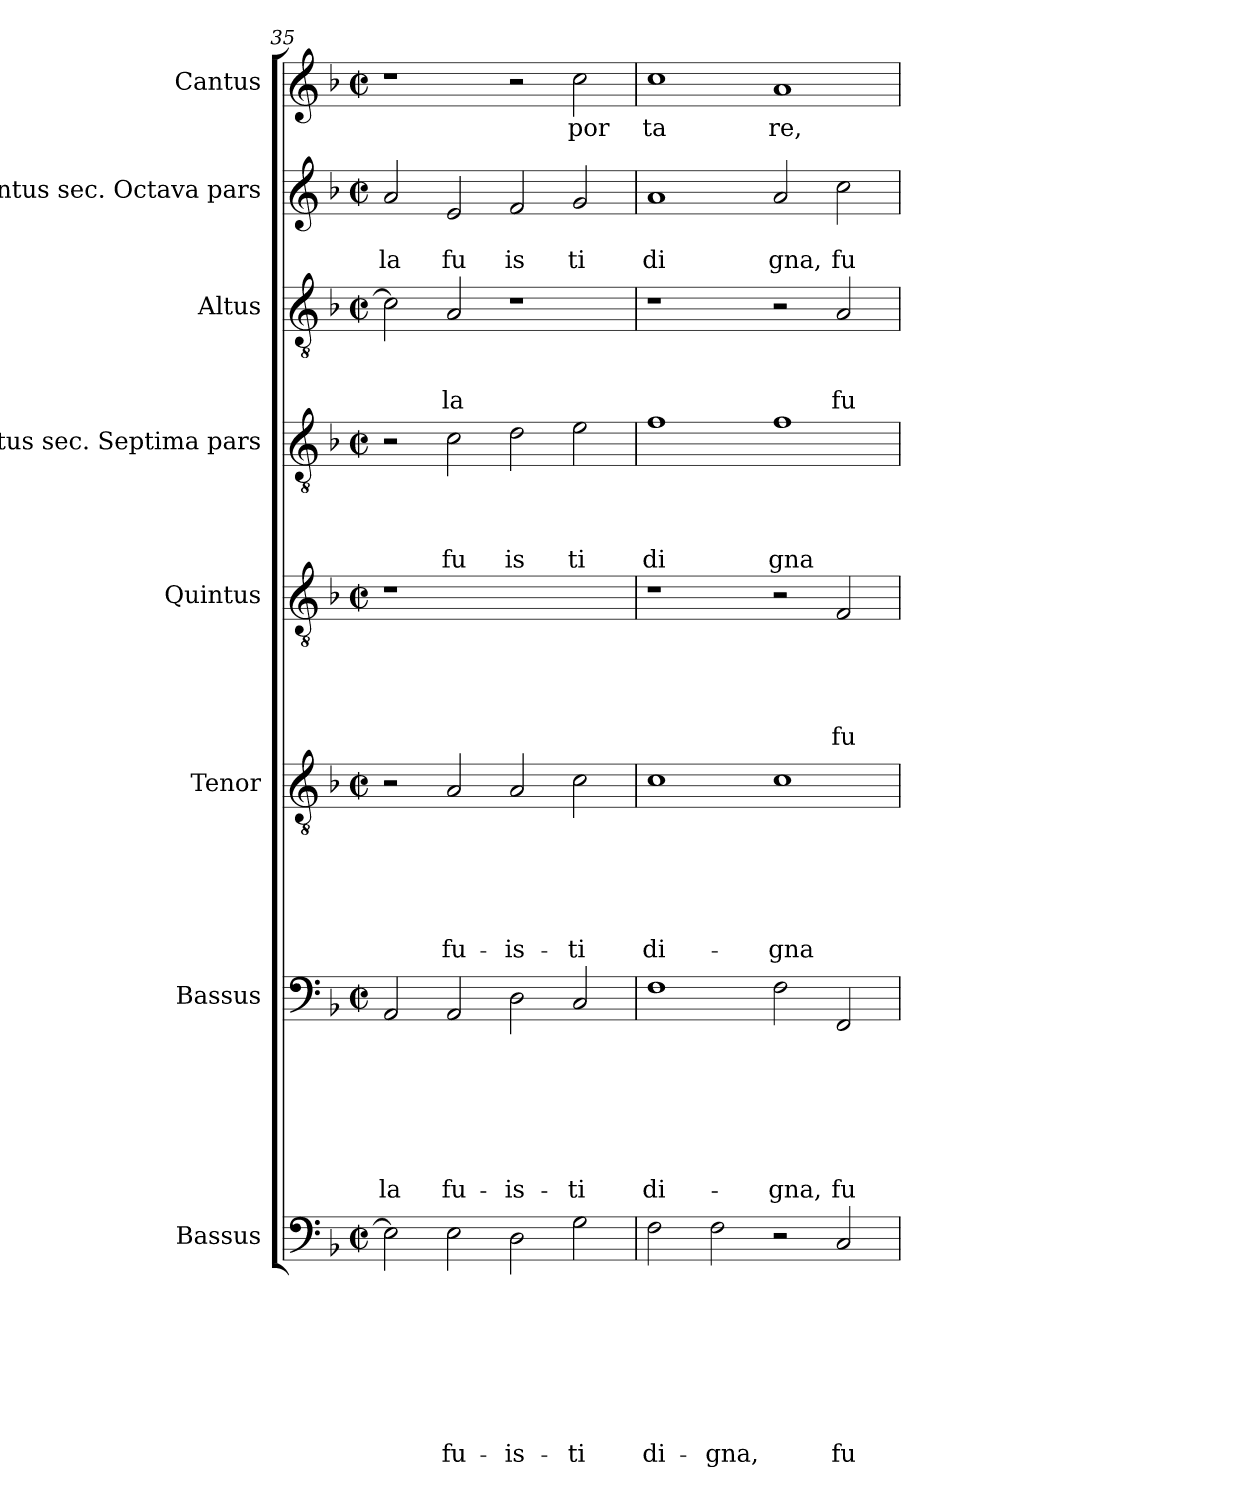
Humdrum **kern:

**kern	**text	**text	**text	**text	**text	**text	**text	**text	**kern	**text	**text	**text	**text	**text	**text	**text	**kern	**text	**text	**text	**text	**text	**text	**kern	**text	**text	**text	**text	**text	**kern	**text	**text	**text	**text	**kern	**text	**text	**text	**kern	**text	**text	**kern	**text
*part8	*part8	*part8	*part8	*part8	*part8	*part8	*part8	*part8	*part7	*part7	*part7	*part7	*part7	*part7	*part7	*part7	*part6	*part6	*part6	*part6	*part6	*part6	*part6	*part5	*part5	*part5	*part5	*part5	*part5	*part4	*part4	*part4	*part4	*part4	*part3	*part3	*part3	*part3	*part2	*part2	*part2	*part1	*part1
*staff8	*staff8	*staff8	*staff8	*staff8	*staff8	*staff8	*staff8	*staff8	*staff7	*staff7	*staff7	*staff7	*staff7	*staff7	*staff7	*staff7	*staff6	*staff6	*staff6	*staff6	*staff6	*staff6	*staff6	*staff5	*staff5	*staff5	*staff5	*staff5	*staff5	*staff4	*staff4	*staff4	*staff4	*staff4	*staff3	*staff3	*staff3	*staff3	*staff2	*staff2	*staff2	*staff1	*staff1
*I"Bassus	*	*	*	*	*	*	*	*	*I"Bassus	*	*	*	*	*	*	*	*I"Tenor	*	*	*	*	*	*	*I"Quintus	*	*	*	*	*	*I"Altus sec. Septima pars	*	*	*	*	*I"Altus	*	*	*	*I"Cantus sec. Octava pars	*	*	*I"Cantus	*
*	*	*	*	*	*	*	*	*	*I'Bassus	*	*	*	*	*	*	*	*I'Tenor	*	*	*	*	*	*	*I'Quintus	*	*	*	*	*	*	*	*	*	*	*I'Altus	*	*	*	*	*	*	*I'Cantus	*
*clefF4	*	*	*	*	*	*	*	*	*clefF4	*	*	*	*	*	*	*	*clefGv2	*	*	*	*	*	*	*clefGv2	*	*	*	*	*	*clefGv2	*	*	*	*	*clefGv2	*	*	*	*clefG2	*	*	*clefG2	*
*k[b-]	*	*	*	*	*	*	*	*	*k[b-]	*	*	*	*	*	*	*	*k[b-]	*	*	*	*	*	*	*k[b-]	*	*	*	*	*	*k[b-]	*	*	*	*	*k[b-]	*	*	*	*k[b-]	*	*	*k[b-]	*
*F:	*	*	*	*	*	*	*	*	*F:	*	*	*	*	*	*	*	*F:	*	*	*	*	*	*	*F:	*	*	*	*	*	*F:	*	*	*	*	*F:	*	*	*	*F:	*	*	*F:	*
*M2/2	*	*	*	*	*	*	*	*	*M2/2	*	*	*	*	*	*	*	*M2/2	*	*	*	*	*	*	*M2/2	*	*	*	*	*	*M2/2	*	*	*	*	*M2/2	*	*	*	*M2/2	*	*	*M2/2	*
*met(c|)	*	*	*	*	*	*	*	*	*met(c|)	*	*	*	*	*	*	*	*met(c|)	*	*	*	*	*	*	*met(c|)	*	*	*	*	*	*met(c|)	*	*	*	*	*met(c|)	*	*	*	*met(c|)	*	*	*met(c|)	*
=35	=35	=35	=35	=35	=35	=35	=35	=35	=35	=35	=35	=35	=35	=35	=35	=35	=35	=35	=35	=35	=35	=35	=35	=35	=35	=35	=35	=35	=35	=35	=35	=35	=35	=35	=35	=35	=35	=35	=35	=35	=35	=35	=35
!	!	!	!	!	!	!	!	!	!	!	!	!	!	!	!	!LO:LY:b	!	!	!	!	!	!	!	!	!	!	!	!	!	!	!	!	!	!	!	!	!	!	!	!	!LO:LY:b	!	!
2E\]	.	.	.	.	.	.	.	.	2AA/	.	.	.	.	.	.	-la	2r	.	.	.	.	.	.	1r	.	.	.	.	.	2r	.	.	.	.	2c\]	.	.	.	2a/	.	la	1r	.
!	!	!	!	!	!	!	!	!LO:LY:b	!	!	!	!	!	!	!	!LO:LY:b	!	!	!	!	!	!	!LO:LY:b	!	!	!	!	!	!	!	!	!	!	!LO:LY:b	!	!	!	!LO:LY:b	!	!	!LO:LY:b	!	!
2E\	.	.	.	.	.	.	.	fu-	2AA/	.	.	.	.	.	.	fu-	2A/	.	.	.	.	.	fu-	.	.	.	.	.	.	2c\	.	.	.	fu	2A/	.	.	la	2e/	.	fu	.	.
!	!	!	!	!	!	!	!	!LO:LY:b	!	!	!	!	!	!	!	!LO:LY:b	!	!	!	!	!	!	!LO:LY:b	!	!	!	!	!	!	!	!	!	!	!LO:LY:b	!	!	!	!	!	!	!LO:LY:b	!	!
2D\	.	.	.	.	.	.	.	-is-	2D\	.	.	.	.	.	.	-is-	2A/	.	.	.	.	.	-is-	1ryy	.	.	.	.	.	2d\	.	.	.	is	1r	.	.	.	2f/	.	is	2r	.
!	!	!	!	!	!	!	!	!LO:LY:b	!	!	!	!	!	!	!	!LO:LY:b	!	!	!	!	!	!	!LO:LY:b	!	!	!	!	!	!	!	!	!	!	!LO:LY:b	!	!	!	!	!	!	!LO:LY:b	!	!LO:LY:b
2G\	.	.	.	.	.	.	.	-ti	2C/	.	.	.	.	.	.	-ti	2c\	.	.	.	.	.	-ti	.	.	.	.	.	.	2e\	.	.	.	ti	.	.	.	.	2g/	.	ti	2cc\	por
=36	=36	=36	=36	=36	=36	=36	=36	=36	=36	=36	=36	=36	=36	=36	=36	=36	=36	=36	=36	=36	=36	=36	=36	=36	=36	=36	=36	=36	=36	=36	=36	=36	=36	=36	=36	=36	=36	=36	=36	=36	=36	=36	=36
!	!	!	!	!	!	!	!	!LO:LY:b	!	!	!	!	!	!	!	!LO:LY:b	!	!	!	!	!	!	!LO:LY:b	!	!	!	!	!	!	!	!	!	!	!LO:LY:b	!	!	!	!	!	!	!LO:LY:b	!	!LO:LY:b
2F\	.	.	.	.	.	.	.	di-	1F	.	.	.	.	.	.	di-	1c	.	.	.	.	.	di-	1r	.	.	.	.	.	1f	.	.	.	di	1r	.	.	.	1a	.	di	1cc	ta
!	!	!	!	!	!	!	!	!LO:LY:b	!	!	!	!	!	!	!	!	!	!	!	!	!	!	!	!	!	!	!	!	!	!	!	!	!	!	!	!	!	!	!	!	!	!	!
2F\	.	.	.	.	.	.	.	-gna,	.	.	.	.	.	.	.	.	.	.	.	.	.	.	.	.	.	.	.	.	.	.	.	.	.	.	.	.	.	.	.	.	.	.	.
!	!	!	!	!	!	!	!	!	!	!	!	!	!	!	!	!LO:LY:b	!	!	!	!	!	!	!LO:LY:b	!	!	!	!	!	!	!	!	!	!	!LO:LY:b	!	!	!	!	!	!	!LO:LY:b	!	!LO:LY:b
2r	.	.	.	.	.	.	.	.	2F\	.	.	.	.	.	.	-gna,	1c	.	.	.	.	.	-gna	2r	.	.	.	.	.	1f	.	.	.	gna	2r	.	.	.	2a/	.	gna,	1a	re,
!	!	!	!	!	!	!	!	!LO:LY:b	!	!	!	!	!	!	!	!LO:LY:b	!	!	!	!	!	!	!	!	!	!	!	!	!LO:LY:b	!	!	!	!	!	!	!	!	!LO:LY:b	!	!	!LO:LY:b	!	!
2C/	.	.	.	.	.	.	.	fu-	2FF/	.	.	.	.	.	.	fu-	.	.	.	.	.	.	.	2F/	.	.	.	.	fu	.	.	.	.	.	2A/	.	.	fu	2cc\	.	fu	.	.
=	=	=	=	=	=	=	=	=	=	=	=	=	=	=	=	=	=	=	=	=	=	=	=	=	=	=	=	=	=	=	=	=	=	=	=	=	=	=	=	=	=	=	=
*-	*-	*-	*-	*-	*-	*-	*-	*-	*-	*-	*-	*-	*-	*-	*-	*-	*-	*-	*-	*-	*-	*-	*-	*-	*-	*-	*-	*-	*-	*-	*-	*-	*-	*-	*-	*-	*-	*-	*-	*-	*-	*-	*-
